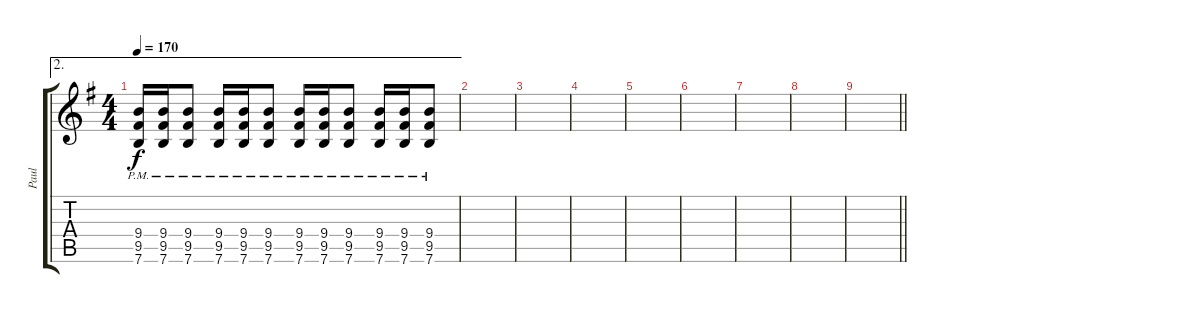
\track ("Paul" "Paul") {instrument overdrivenguitar}
\staff {score tabs}
\tuning (E4 B3 G3 D3 A2 E2) {hide}
\ae 2
\ts (4 4)
\tempo 170
\clef g2
\ks g
(9.4{pm} 9.5{pm} 7.6{pm}).16{dy f} (9.4{pm} 9.5{pm} 7.6{pm}).16 (9.4{pm} 9.5{pm} 7.6{pm}).8 (9.4{pm} 9.5{pm} 7.6{pm}).16 (9.4{pm} 9.5{pm} 7.6{pm}).16 (9.4{pm} 9.5{pm} 7.6{pm}).8 (9.4{pm} 9.5{pm} 7.6{pm}).16 (9.4{pm} 9.5{pm} 7.6{pm}).16 (9.4{pm} 9.5{pm} 7.6{pm}).8 (9.4{pm} 9.5{pm} 7.6{pm}).16 (9.4{pm} 9.5{pm} 7.6{pm}).16 (9.4{pm} 9.5{pm} 7.6{pm}).8 |
|
|
|
|
|
|
|
\barLineRight lightlight
